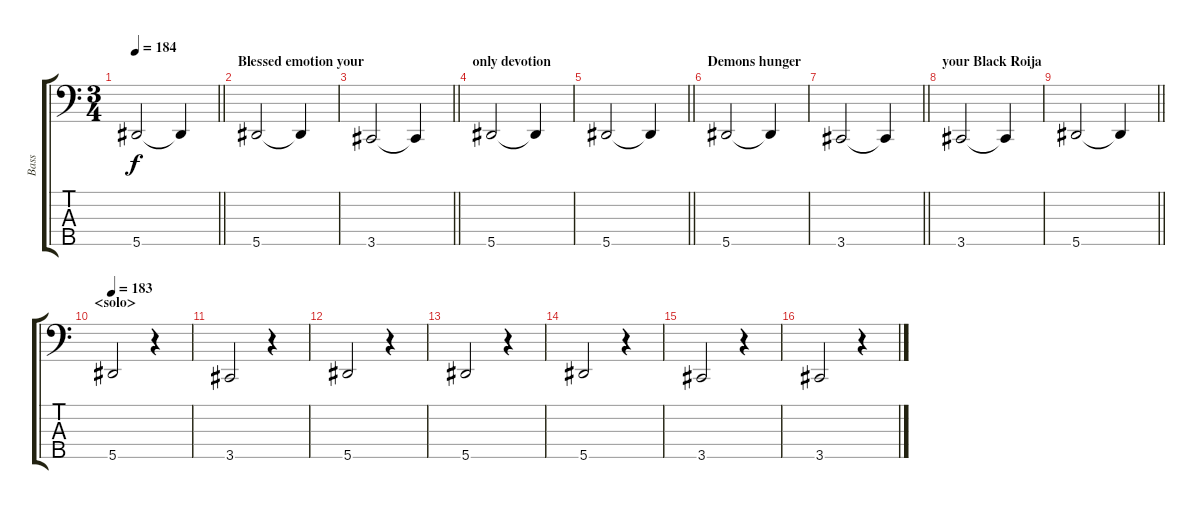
\track ("Bass" "Bass") {instrument electricbasspick}
\staff {score tabs}
\tuning (Gb2 Db2 Ab1 Eb1 Bb0) {hide}
\ts (3 4)
\tempo 184
\clef f4
\barLineRight lightlight
\ks c
5.5.2{dy f} 5.5{t}.4 |
\section ("" "Blessed emotion your ")
5.5.2 5.5{t}.4 |
\barLineRight lightlight
3.5.2 3.5{t}.4 |
\section ("" "only devotion")
5.5.2 5.5{t}.4 |
\barLineRight lightlight
5.5.2 5.5{t}.4 |
\section ("" "Demons hunger ")
5.5.2 5.5{t}.4 |
\barLineRight lightlight
3.5.2 3.5{t}.4 |
\section ("" "your Black Roija")
3.5.2 3.5{t}.4 |
\barLineRight lightlight
5.5.2 5.5{t}.4 |
\section ("" "<solo>")
\tempo 183
5.5.2 r.4 |
3.5.2 r.4 |
5.5.2 r.4 |
5.5.2 r.4 |
5.5.2 r.4 |
3.5.2 r.4 |
3.5.2 r.4
